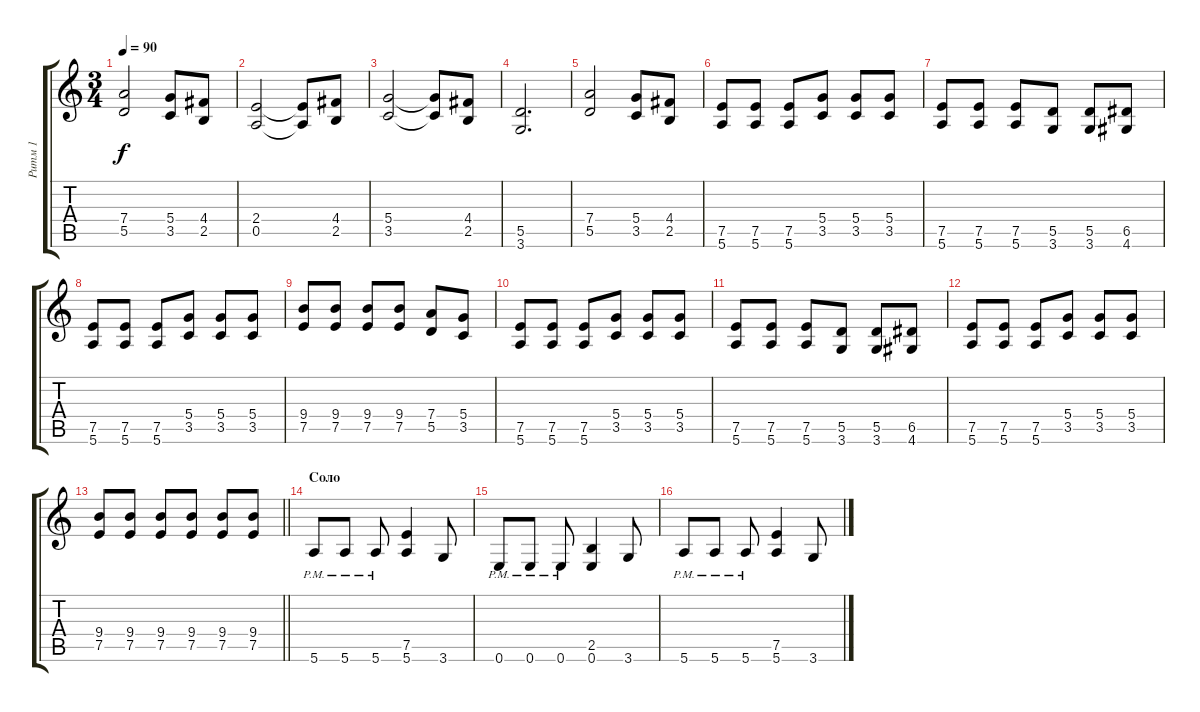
\track ("Ритм 1" "Ритм 1") {instrument distortionguitar}
\staff {score tabs}
\tuning (E4 B3 G3 D3 A2 E2) {hide}
\ts (3 4)
\tempo 90
\clef g2
\ks c
(7.4 5.5).2{dy f} (5.4 3.5).8 (4.4 2.5).8 |
(2.4 0.5).2 (2.4{t} 0.5{t}).8 (4.4 2.5).8 |
(5.4 3.5).2 (5.4{t} 3.5{t}).8 (4.4 2.5).8 |
(5.5 3.6).2{d} |
(7.4 5.5).2 (5.4 3.5).8 (4.4 2.5).8 |
(7.5 5.6).8 (7.5 5.6).8 (7.5 5.6).8 (5.4 3.5).8 (5.4 3.5).8 (5.4 3.5).8 |
(7.5 5.6).8 (7.5 5.6).8 (7.5 5.6).8 (5.5 3.6).8 (5.5 3.6).8 (6.5 4.6).8 |
(7.5 5.6).8 (7.5 5.6).8 (7.5 5.6).8 (5.4 3.5).8 (5.4 3.5).8 (5.4 3.5).8 |
(9.4 7.5).8 (9.4 7.5).8 (9.4 7.5).8 (9.4 7.5).8 (7.4 5.5).8 (5.4 3.5).8 |
(7.5 5.6).8 (7.5 5.6).8 (7.5 5.6).8 (5.4 3.5).8 (5.4 3.5).8 (5.4 3.5).8 |
(7.5 5.6).8 (7.5 5.6).8 (7.5 5.6).8 (5.5 3.6).8 (5.5 3.6).8 (6.5 4.6).8 |
(7.5 5.6).8 (7.5 5.6).8 (7.5 5.6).8 (5.4 3.5).8 (5.4 3.5).8 (5.4 3.5).8 |
\barLineRight lightlight
(9.4 7.5).8 (9.4 7.5).8 (9.4 7.5).8 (9.4 7.5).8 (9.4 7.5).8 (9.4 7.5).8 |
\section ("" "Соло")
5.6{pm}.8 5.6{pm}.8 5.6{pm}.8 (7.5 5.6).4 3.6.8 |
0.6{pm}.8 0.6{pm}.8 0.6{pm}.8 (2.5 0.6).4 3.6.8 |
5.6{pm}.8 5.6{pm}.8 5.6{pm}.8 (7.5 5.6).4 3.6.8
